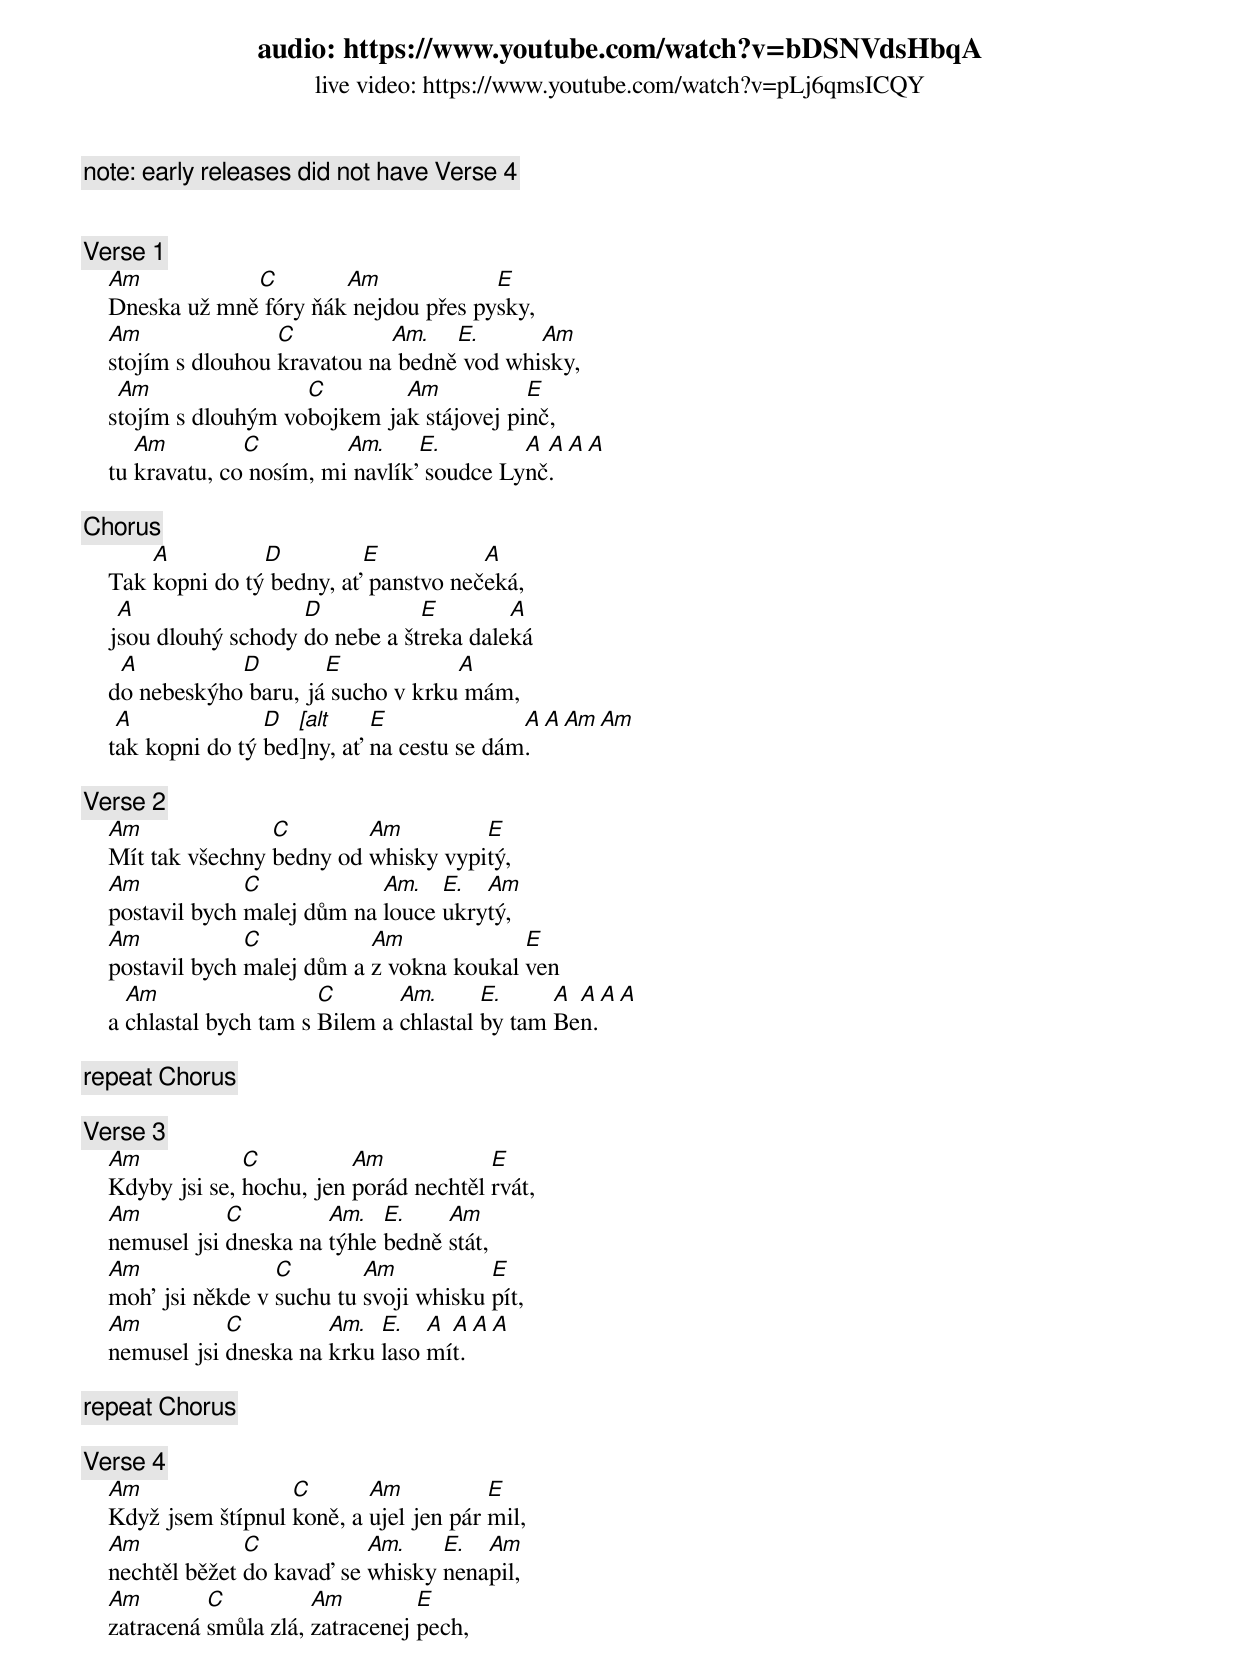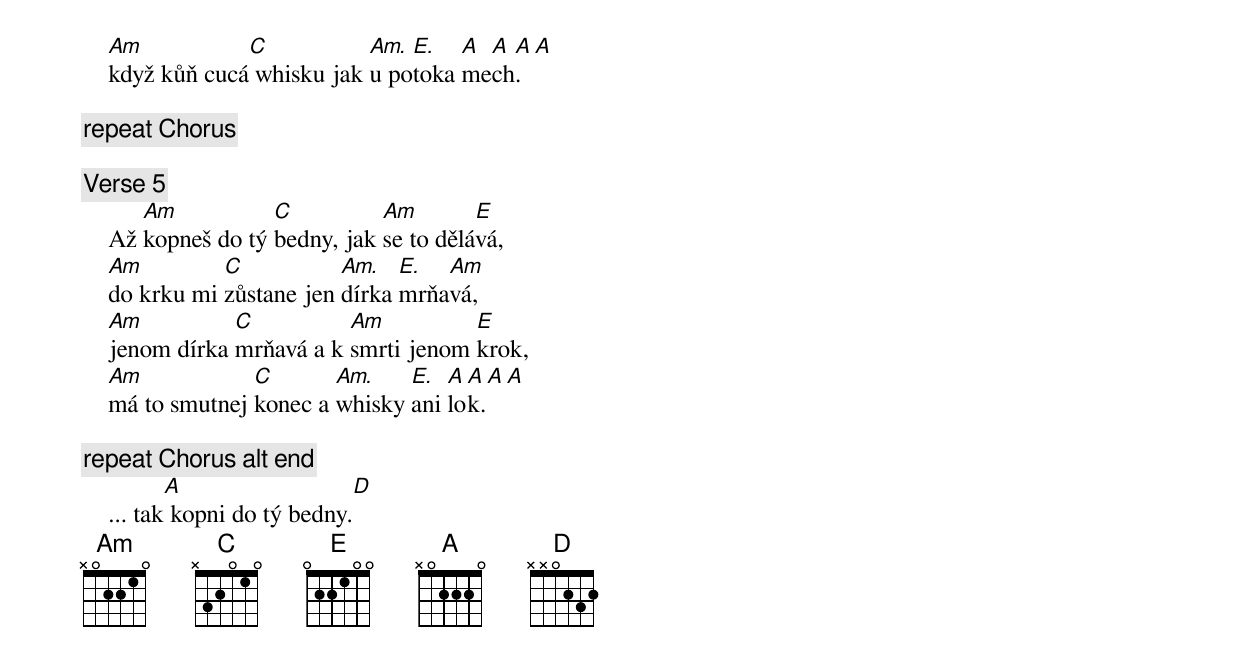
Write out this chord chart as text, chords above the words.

audio: https://www.youtube.com/watch?v=bDSNVdsHbqA
live video: https://www.youtube.com/watch?v=pLj6qmsICQY
note: early releases did not have Verse 4


[Verse 1]
    Am           C        Am             E
    Dneska už mně fóry ňák nejdou přes pysky,
    Am               C          Am.   E.      Am
    stojím s dlouhou kravatou na bedně vod whisky,
     Am                C        Am           E
    stojím s dlouhým vobojkem jak stájovej pinč,
       Am         C         Am.     E.        A A A A
    tu kravatu, co nosím, mi navlík' soudce Lynč.

[Chorus]
        A          D         E           A
    Tak kopni do tý bedny, ať panstvo nečeká,
     A                 D           E        A
    jsou dlouhý schody do nebe a štreka daleká
     A          D        E            A
    do nebeskýho baru, já sucho v krku mám,
     A              D  [alt]  E              A A Am Am
    tak kopni do tý bedny, ať na cestu se dám.

[Verse 2]
    Am              C        Am         E
    Mít tak všechny bedny od whisky vypitý,
    Am            C            Am.   E.  Am
    postavil bych malej dům na louce ukrytý,
    Am            C           Am             E
    postavil bych malej dům a z vokna koukal ven
      Am                  C       Am.      E.     A A A A
    a chlastal bych tam s Bilem a chlastal by tam Ben.

[repeat Chorus]

[Verse 3]
    Am            C          Am            E
    Kdyby jsi se, hochu, jen porád nechtěl rvát,
    Am          C         Am.   E.    Am
    nemusel jsi dneska na týhle bedně stát,
    Am               C        Am           E
    moh' jsi někde v suchu tu svoji whisku pít,
    Am          C         Am.  E.   A A A A
    nemusel jsi dneska na krku laso mít.

[repeat Chorus]

[Verse 4]
    Am                C       Am           E
    Když jsem štípnul koně, a ujel jen pár mil,
    Am            C           Am.    E.  Am
    nechtěl běžet do kavaď se whisky nenapil,
    Am        C          Am         E
    zatracená smůla zlá, zatracenej pech,
    Am           C           Am. E.   A A A A
    když kůň cucá whisku jak u potoka mech.

[repeat Chorus]

[Verse 5]
       Am           C          Am        E
    Až kopneš do tý bedny, jak se to dělává,
    Am         C           Am.   E.  Am
    do krku mi zůstane jen dírka mrňavá,
    Am          C          Am          E
    jenom dírka mrňavá a k smrti jenom krok,
    Am            C       Am.    E.  A A A A
    má to smutnej konec a whisky ani lok.

[repeat Chorus alt end]
           A                   D
    ... tak kopni do tý bedny.
